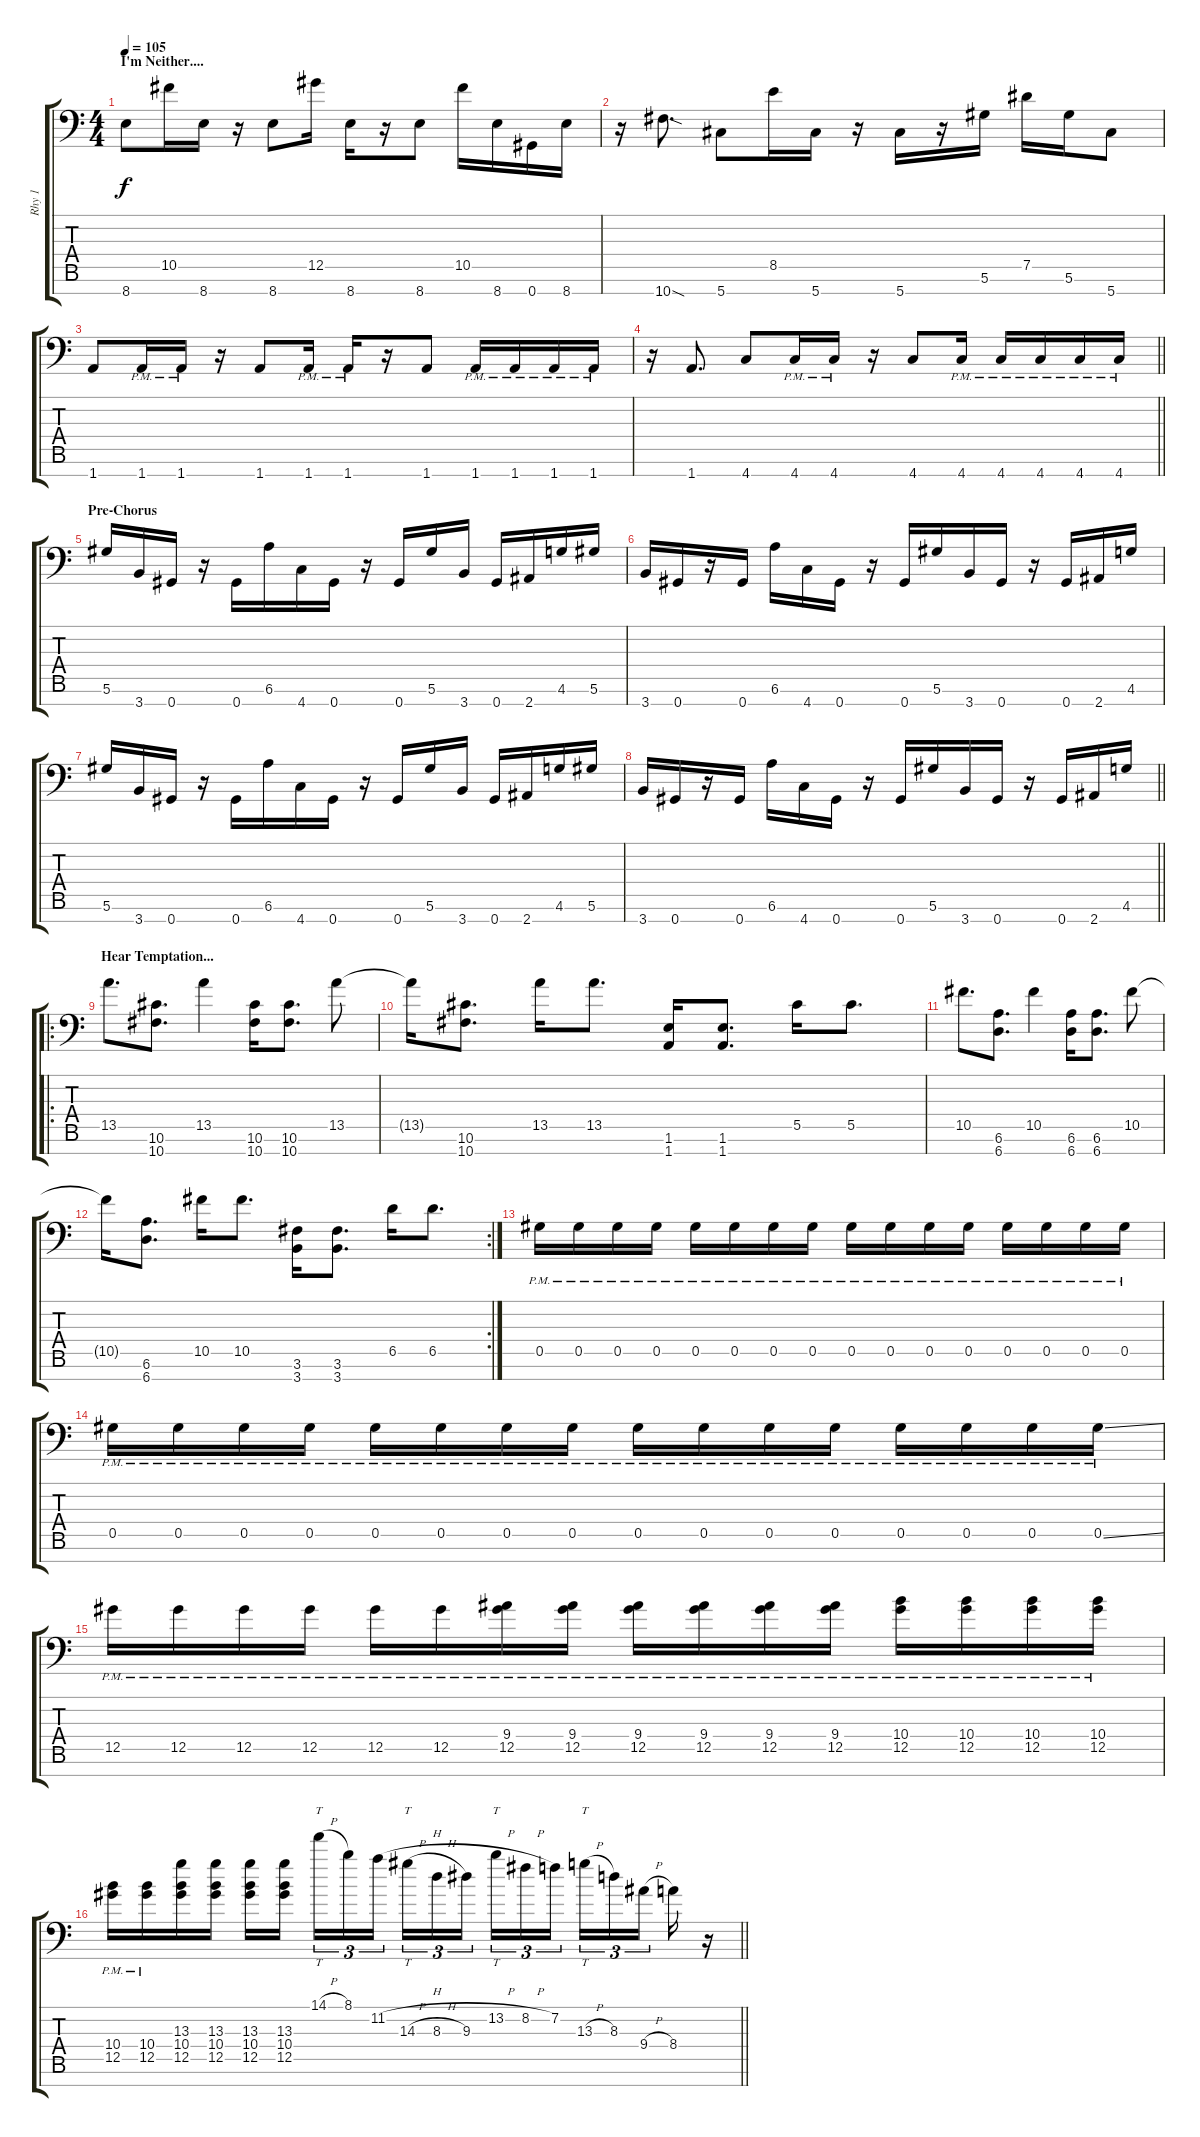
\track ("Rhy 1" "Rhy 1") {instrument distortionguitar}
\staff {score tabs}
\tuning (Eb4 Bb3 Gb3 Db3 Ab2 Eb2 Ab1) {hide}
\ts (4 4)
\section ("" "I'm Neither....")
\tempo 105
\clef f4
\ks c
8.7.8{dy f} 10.5.16 8.7.16 r.16 8.7.8 12.5.16 8.7.16 r.16 8.7.8 10.5.16 8.7.16 0.7.16 8.7.16 |
r.16 10.7{sod}.8{d} 5.7.8 8.5.16 5.7.16 r.16 5.7.16 r.16 5.6.16 7.5.16 5.6.16 5.7.8 |
1.7.8 1.7{pm}.16 1.7{pm}.16 r.16 1.7.8 1.7{pm}.16 1.7{pm}.16 r.16 1.7.8 1.7{pm}.16 1.7{pm}.16 1.7{pm}.16 1.7{pm}.16 |
\barLineRight lightlight
r.16 1.7.8{d} 4.7.8 4.7{pm}.16 4.7{pm}.16 r.16 4.7.8 4.7{pm}.16 4.7{pm}.16 4.7{pm}.16 4.7{pm}.16 4.7{pm}.16 |
\section ("" "Pre-Chorus")
5.6.16 3.7.16 0.7.16 r.16 0.7.16 6.6.16 4.7.16 0.7.16 r.16 0.7.16 5.6.16 3.7.16 0.7.16 2.7.16 4.6.16 5.6.16 |
3.7.16 0.7.16 r.16 0.7.16 6.6.16 4.7.16 0.7.16 r.16 0.7.16 5.6.16 3.7.16 0.7.16 r.16 0.7.16 2.7.16 4.6.16 |
5.6.16 3.7.16 0.7.16 r.16 0.7.16 6.6.16 4.7.16 0.7.16 r.16 0.7.16 5.6.16 3.7.16 0.7.16 2.7.16 4.6.16 5.6.16 |
\barLineRight lightlight
3.7.16 0.7.16 r.16 0.7.16 6.6.16 4.7.16 0.7.16 r.16 0.7.16 5.6.16 3.7.16 0.7.16 r.16 0.7.16 2.7.16 4.6.16 |
\ro
\section ("" "Hear Temptation...")
13.5.8{d} (10.6 10.7).8{d} 13.5.4 (10.6 10.7).16 (10.6 10.7).8{d} 13.5.8 |
13.5{t}.16 (10.6 10.7).8{d} 13.5.16 13.5.8{d} (1.6 1.7).16 (1.6 1.7).8{d} 5.5.16 5.5.8{d} |
10.5.8{d} (6.6 6.7).8{d} 10.5.4 (6.6 6.7).16 (6.6 6.7).8{d} 10.5.8 |
\rc 2
10.5{t}.16 (6.6 6.7).8{d} 10.5.16 10.5.8{d} (3.6 3.7).16 (3.6 3.7).8{d} 6.5.16 6.5.8{d} |
0.5{pm}.16 0.5{pm}.16 0.5{pm}.16 0.5{pm}.16 0.5{pm}.16 0.5{pm}.16 0.5{pm}.16 0.5{pm}.16 0.5{pm}.16 0.5{pm}.16 0.5{pm}.16 0.5{pm}.16 0.5{pm}.16 0.5{pm}.16 0.5{pm}.16 0.5{pm}.16 |
0.5{pm}.16 0.5{pm}.16 0.5{pm}.16 0.5{pm}.16 0.5{pm}.16 0.5{pm}.16 0.5{pm}.16 0.5{pm}.16 0.5{pm}.16 0.5{pm}.16 0.5{pm}.16 0.5{pm}.16 0.5{pm}.16 0.5{pm}.16 0.5{pm}.16 0.5{ss pm}.16 |
12.5{pm}.16 12.5{pm}.16 12.5{pm}.16 12.5{pm}.16 12.5{pm}.16 12.5{pm}.16 (9.4{pm} 12.5{pm}).16 (9.4{pm} 12.5{pm}).16 (9.4{pm} 12.5{pm}).16 (9.4{pm} 12.5{pm}).16 (9.4{pm} 12.5{pm}).16 (9.4{pm} 12.5{pm}).16 (10.4{pm} 12.5{pm}).16 (10.4{pm} 12.5{pm}).16 (10.4{pm} 12.5{pm}).16 (10.4{pm} 12.5{pm}).16 |
\barLineRight lightlight
(10.4{pm} 12.5{pm}).16 (10.4{pm} 12.5{pm}).16 (13.3 10.4 12.5).16 (13.3 10.4 12.5).16 (13.3 10.4 12.5).16 (13.3 10.4 12.5).16{beam splitsecondary} 14.1{h}.16{tt tu (3 2)} 8.1.16{tu (3 2)} 11.2{h}.16{tu (3 2)} 14.3{h}.16{tt tu (3 2)} 8.3{h}.16{tu (3 2)} 9.3.16{tu (3 2) beam splitsecondary} 13.2{h}.16{tt tu (3 2)} 8.2{h}.16{tu (3 2)} 7.2.16{tu (3 2)} 13.3{h}.16{tt tu (3 2)} 8.3.16{tu (3 2)} 9.4{h}.16{tu (3 2) beam splitsecondary} 8.4.16 r.16
